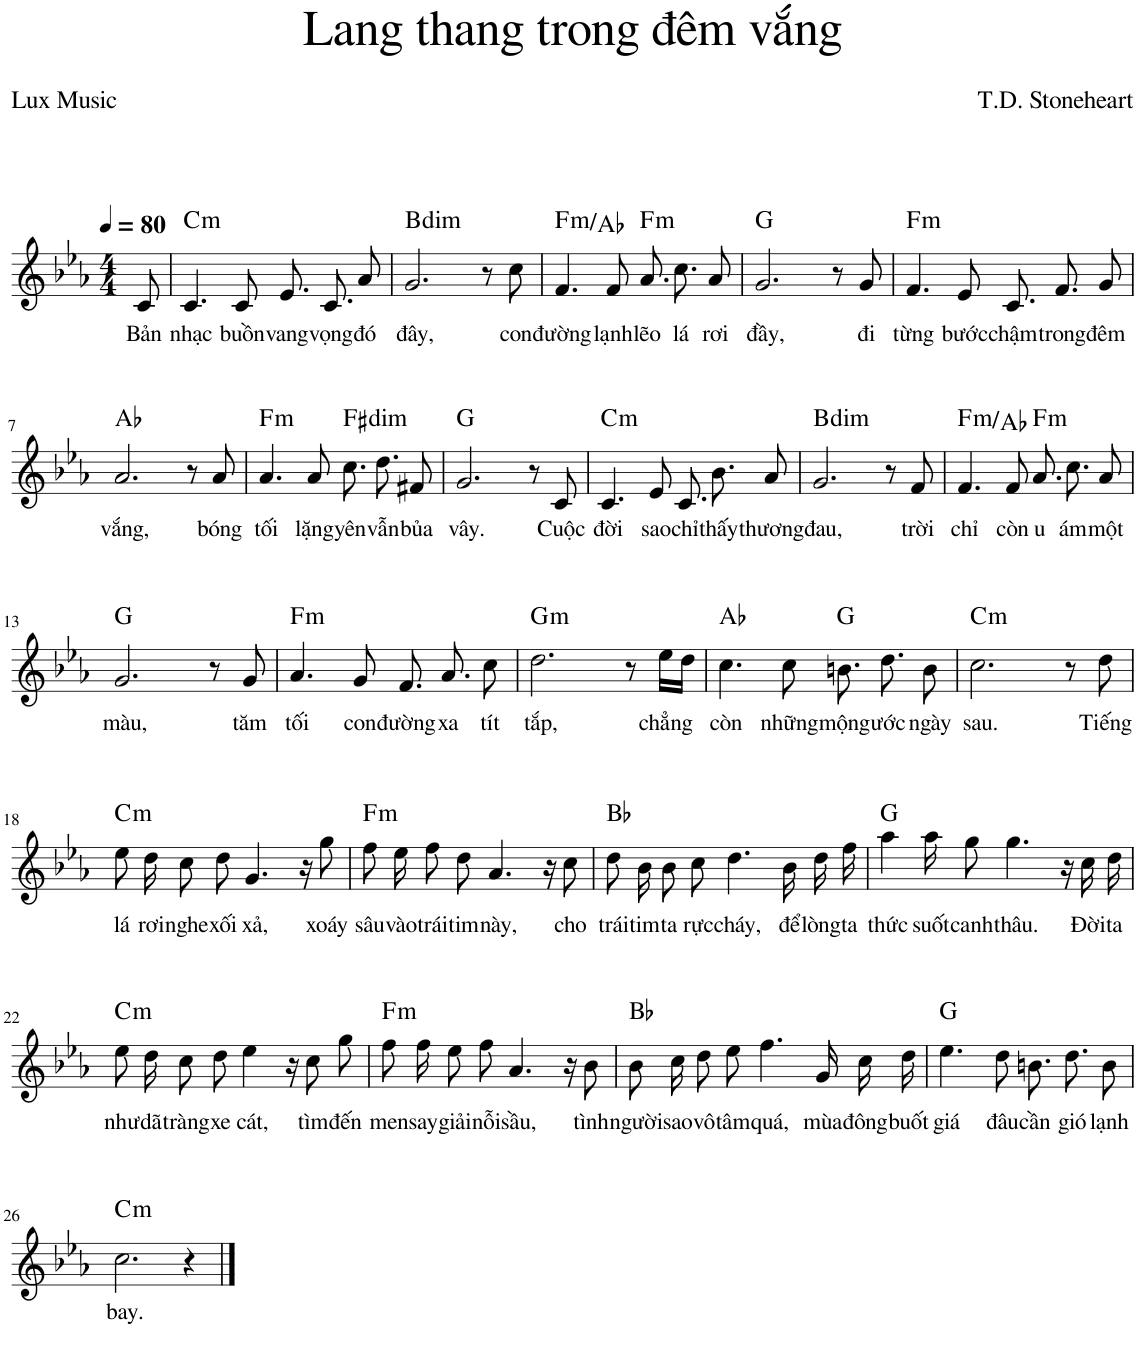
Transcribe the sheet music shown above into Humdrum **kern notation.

**kern	**text	**harte
*part1	*part1	*part1
*staff1	*staff1	*
*I"Electric Piano	*	*
*I'El. Pno.	*	*
*clefG2	*	*
*k[b-e-a-]	*	*
*M4/4	*	*
*MM80	*	*
=1	=1	=1
!	!LO:LY:b	!
8c/	Bản	.
=2	=2	=2
!	!LO:LY:b	!LO:H:kt=m
4.c/	nhạc	C:min
!	!LO:LY:b	!
8c/	buồn	.
!	!LO:LY:b	!
8.e-/	vang	.
!	!LO:LY:b	!
8.c/	vọng	.
!	!LO:LY:b	!
8a-/	đó	.
=3	=3	=3
!	!LO:LY:b	!LO:H:kt=dim
2.g/	đây,	B:dim
8r	.	.
!	!LO:LY:b	!
8cc\	con	.
=4	=4	=4
!	!LO:LY:b	!LO:H:kt=m
4.f/	đường	F:min/b3
!	!LO:LY:b	!
8f/	lạnh	.
!	!LO:LY:b	!LO:H:kt=m
8.a-/	lẽo	F:min
!	!LO:LY:b	!
8.cc\	lá	.
!	!LO:LY:b	!
8a-/	rơi	.
=5	=5	=5
!	!LO:LY:b	!
2.g/	đầy,	G:maj
8r	.	.
!	!LO:LY:b	!
8g/	đi	.
=6	=6	=6
!	!LO:LY:b	!LO:H:kt=m
4.f/	từng	F:min
!	!LO:LY:b	!
8e-/	bước	.
!	!LO:LY:b	!
8.c/	chậm	.
!	!LO:LY:b	!
8.f/	trong	.
!	!LO:LY:b	!
8g/	đêm	.
!!LO:LB:g=z
=7	=7	=7
!	!LO:LY:b	!
2.a-/	vắng,	Ab:maj
8r	.	.
!	!LO:LY:b	!
8a-/	bóng	.
=8	=8	=8
!	!LO:LY:b	!LO:H:kt=m
4.a-/	tối	F:min
!	!LO:LY:b	!
8a-/	lặng	.
!	!LO:LY:b	!LO:H:kt=dim
8.cc\	yên	F#:dim
!	!LO:LY:b	!
8.dd\	vẫn	.
!	!LO:LY:b	!
8f#X/	bủa	.
=9	=9	=9
!	!LO:LY:b	!
2.g/	vây.	G:maj
8r	.	.
!	!LO:LY:b	!
8c/	Cuộc	.
=10	=10	=10
!	!LO:LY:b	!LO:H:kt=m
4.c/	đời	C:min
!	!LO:LY:b	!
8e-/	sao	.
!	!LO:LY:b	!
8.c/	chỉ	.
!	!LO:LY:b	!
8.b-\	thấy	.
!	!LO:LY:b	!
8a-/	thương	.
=11	=11	=11
!	!LO:LY:b	!LO:H:kt=dim
2.g/	đau,	B:dim
8r	.	.
!	!LO:LY:b	!
8f/	trời	.
=12	=12	=12
!	!LO:LY:b	!LO:H:kt=m
4.f/	chỉ	F:min/b3
!	!LO:LY:b	!
8f/	còn	.
!	!LO:LY:b	!LO:H:kt=m
8.a-/	u	F:min
!	!LO:LY:b	!
8.cc\	ám	.
!	!LO:LY:b	!
8a-/	một	.
!!LO:LB:g=z
=13	=13	=13
!	!LO:LY:b	!
2.g/	màu,	G:maj
8r	.	.
!	!LO:LY:b	!
8g/	tăm	.
=14	=14	=14
!	!LO:LY:b	!LO:H:kt=m
4.a-/	tối	F:min
!	!LO:LY:b	!
8g/	con	.
!	!LO:LY:b	!
8.f/	đường	.
!	!LO:LY:b	!
8.a-/	xa	.
!	!LO:LY:b	!
8cc\	tít	.
=15	=15	=15
!	!LO:LY:b	!LO:H:kt=m
2.dd\	tắp,	G:min
8r	.	.
!	!LO:LY:b	!
16ee-\LL	chẳng	.
16dd\JJ	.	.
=16	=16	=16
!	!LO:LY:b	!
4.cc\	còn	Ab:maj
!	!LO:LY:b	!
8cc\	những	.
!	!LO:LY:b	!
8.bn\	mộng	G:maj
!	!LO:LY:b	!
8.dd\	ước	.
!	!LO:LY:b	!
8b\	ngày	.
=17	=17	=17
!	!LO:LY:b	!LO:H:kt=m
2.cc\	sau.	C:min
8r	.	.
!	!LO:LY:b	!
8dd\	Tiếng	.
!!LO:LB:g=z
=18	=18	=18
!	!LO:LY:b	!LO:H:kt=m
8ee-\	lá	C:min
!	!LO:LY:b	!
16dd\	rơi	.
!	!LO:LY:b	!
8cc\	nghe	.
!	!LO:LY:b	!
8dd\	xối	.
!	!LO:LY:b	!
4.g/	xả,	.
16r	.	.
!	!LO:LY:b	!
8gg\	xoáy	.
=19	=19	=19
!	!LO:LY:b	!LO:H:kt=m
8ff\	sâu	F:min
!	!LO:LY:b	!
16ee-\	vào	.
!	!LO:LY:b	!
8ff\	trái	.
!	!LO:LY:b	!
8dd\	tim	.
!	!LO:LY:b	!
4.a-/	này,	.
16r	.	.
!	!LO:LY:b	!
8cc\	cho	.
=20	=20	=20
!	!LO:LY:b	!
8dd\	trái	Bb:maj
!	!LO:LY:b	!
16b-\	tim	.
!	!LO:LY:b	!
8b-\	ta	.
!	!LO:LY:b	!
8cc\	rực	.
!	!LO:LY:b	!
4.dd\	cháy,	.
!	!LO:LY:b	!
16b-\	để	.
!	!LO:LY:b	!
16dd\	lòng	.
!	!LO:LY:b	!
16ff\	ta	.
=21	=21	=21
!	!LO:LY:b	!
4aa-\	thức	G:maj
!	!LO:LY:b	!
16aa-\	suốt	.
!	!LO:LY:b	!
8gg\	canh	.
!	!LO:LY:b	!
4.gg\	thâu.	.
16r	.	.
!	!LO:LY:b	!
16cc\	Đời	.
!	!LO:LY:b	!
16dd\	ta	.
!!LO:LB:g=z
=22	=22	=22
!	!LO:LY:b	!LO:H:kt=m
8ee-\	như	C:min
!	!LO:LY:b	!
16dd\	dã	.
!	!LO:LY:b	!
8cc\	tràng	.
!	!LO:LY:b	!
8dd\	xe	.
!	!LO:LY:b	!
4ee-\	cát,	.
16r	.	.
!	!LO:LY:b	!
8cc\	tìm	.
!	!LO:LY:b	!
8gg\	đến	.
=23	=23	=23
!	!LO:LY:b	!LO:H:kt=m
8ff\	men	F:min
!	!LO:LY:b	!
16ff\	say	.
!	!LO:LY:b	!
8ee-\	giải	.
!	!LO:LY:b	!
8ff\	nỗi	.
!	!LO:LY:b	!
4.a-/	sầu,	.
16r	.	.
!	!LO:LY:b	!
8b-\	tình	.
=24	=24	=24
!	!LO:LY:b	!
8b-\	người	Bb:maj
!	!LO:LY:b	!
16cc\	sao	.
!	!LO:LY:b	!
8dd\	vô	.
!	!LO:LY:b	!
8ee-\	tâm	.
!	!LO:LY:b	!
4.ff\	quá,	.
!	!LO:LY:b	!
16g/	mùa	.
!	!LO:LY:b	!
16cc\	đông	.
!	!LO:LY:b	!
16dd\	buốt	.
=25	=25	=25
!	!LO:LY:b	!
4.ee-\	giá	G:maj
!	!LO:LY:b	!
8dd\	đâu	.
!	!LO:LY:b	!
8.bn\	cần	.
!	!LO:LY:b	!
8.dd\	gió	.
!	!LO:LY:b	!
8b\	lạnh	.
!!LO:LB:g=z
=26	=26	=26
!	!LO:LY:b	!LO:H:kt=m
2.cc\	bay.	C:min
4r	.	.
==	==	==
*-	*-	*-
